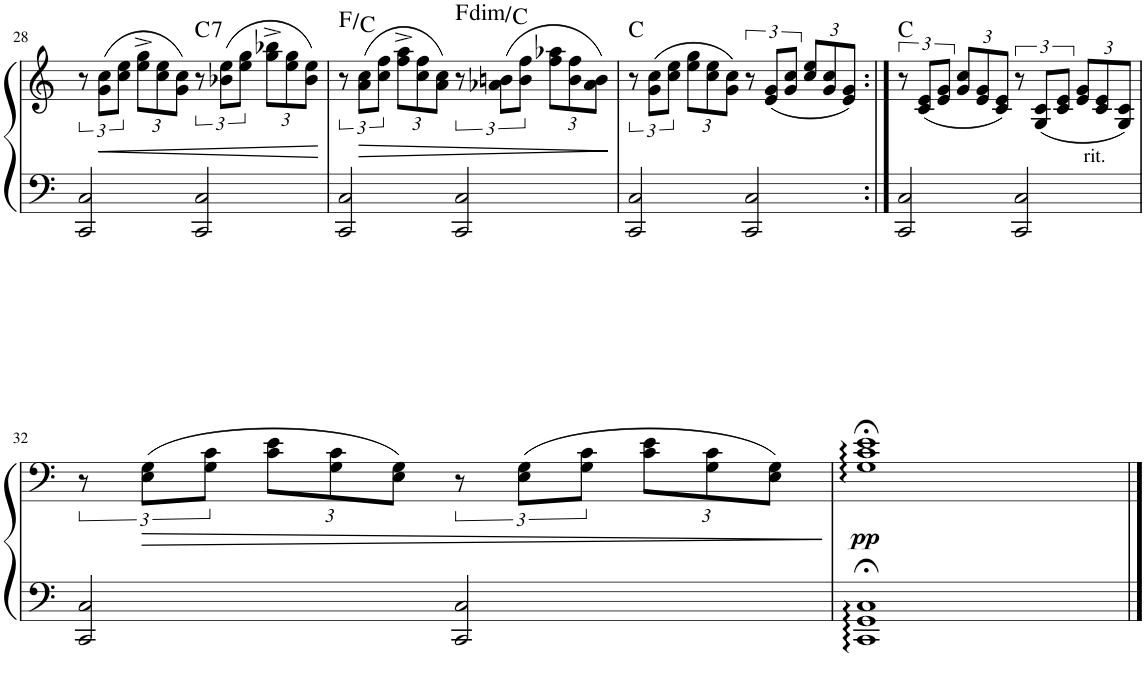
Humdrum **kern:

**kern	**kern	**dynam	**harte
*part1	*part1	*part1	*part1
*staff2	*staff1	*staff1/2	*
*I"Piano	*	*	*
!!LO:PB:g=z
*clefF4	*clefG2	*	*
*k[]	*k[]	*	*
*M4/4	*M4/4	*	*
=28	=28	=28	=28
2CC/ 2C/	12r	.	.
!	!	!LO:HP:b	!
.	(12g\ 12cc\L	<	.
.	12cc\ 12ee\J	.	.
*	*Xbrackettup	*	*
.	12ee\^ 12gg\^L	.	.
.	12cc\ 12ee\	.	.
.	12g\ 12cc\J)	.	.
*	*brackettup	*	*
!	!	!	!LO:H:kt=7
2CC/ 2C/	12r	.	C:7
.	(12b-X\ 12ee\L	.	.
.	12ee\ 12gg\J	.	.
*	*Xbrackettup	*	*
.	12gg\^ 12bb-X\^L	.	.
.	12ee\ 12gg\	.	.
.	12b-\ 12ee\J)	.	.
.	.	[	.
=29	=29	=29	=29
*	*brackettup	*	*
2CC/ 2C/	12r	.	F:maj/5
!	!	!LO:HP:b	!
.	(12a\ 12cc\L	>	.
.	12cc\ 12ff\J	.	.
*	*Xbrackettup	*	*
.	12ff\^ 12aa\^L	.	.
.	12cc\ 12ff\	.	.
.	12a\ 12cc\J)	.	.
*	*brackettup	*	*
!	!	!	!LO:H:kt=dim
2CC/ 2C/	12r	.	F:dim/5
.	(12a-X\ 12bn\L	.	.
.	12b\ 12ff\J	.	.
*	*Xbrackettup	*	*
.	12ff\ 12aa-X\L	.	.
.	12b\ 12ff\	.	.
.	12a-\ 12b\J)	.	.
.	.	]	.
=30	=30	=30	=30
*	*brackettup	*	*
2CC/ 2C/	12r	.	C:maj
.	(12g\ 12cc\L	.	.
.	12cc\ 12ee\J	.	.
*	*Xbrackettup	*	*
.	12ee\ 12gg\L	.	.
.	12cc\ 12ee\	.	.
.	12g\ 12cc\J)	.	.
*	*brackettup	*	*
2CC/ 2C/	12r	.	.
.	(12e/ 12g/L	.	.
.	12g/ 12cc/J	.	.
*	*Xbrackettup	*	*
.	12cc/ 12ee/L	.	.
.	12g/ 12cc/	.	.
.	12e/ 12g/J)	.	.
=31:|!	=31:|!	=31:|!	=31:|!
*	*brackettup	*	*
!	!LO:TX:b:t=rit.	!	!
2CC/ 2C/	12r	.	C:maj
.	(12c/ 12e/L	.	.
.	12e/ 12g/J	.	.
*	*Xbrackettup	*	*
.	12g/ 12cc/L	.	.
.	12e/ 12g/	.	.
.	12c/ 12e/J)	.	.
*	*brackettup	*	*
2CC/ 2C/	12r	.	.
.	(12G/ 12c/L	.	.
.	12c/ 12e/J	.	.
*	*Xbrackettup	*	*
.	12e/ 12g/L	.	.
.	12c/ 12e/	.	.
.	12G/ 12c/J)	.	.
!!LO:LB:g=z
=32	=32	=32	=32
*	*brackettup	*	*
2CC/ 2C/	12r	.	.
!	!	!LO:HP:b	!
.	(12E\ 12G\L	>	.
.	12G\ 12c\J	.	.
*	*Xbrackettup	*	*
.	12c\ 12e\L	.	.
.	12G\ 12c\	.	.
.	12E\ 12G\J)	.	.
*	*brackettup	*	*
2CC/ 2C/	12r	.	.
.	(12E\ 12G\L	.	.
.	12G\ 12c\J	.	.
*	*Xbrackettup	*	*
.	12c\ 12e\L	.	.
.	12G\ 12c\	.	.
.	12E\ 12G\J)	.	.
.	.	]	.
=33	=33	=33	=33
!	!	!LO:DY:b	!
1CC:;< 1GG:;< 1C:;<	1G:;< 1c:;< 1e:;<	pp	.
==	==	==	==
*-	*-	*-	*-
